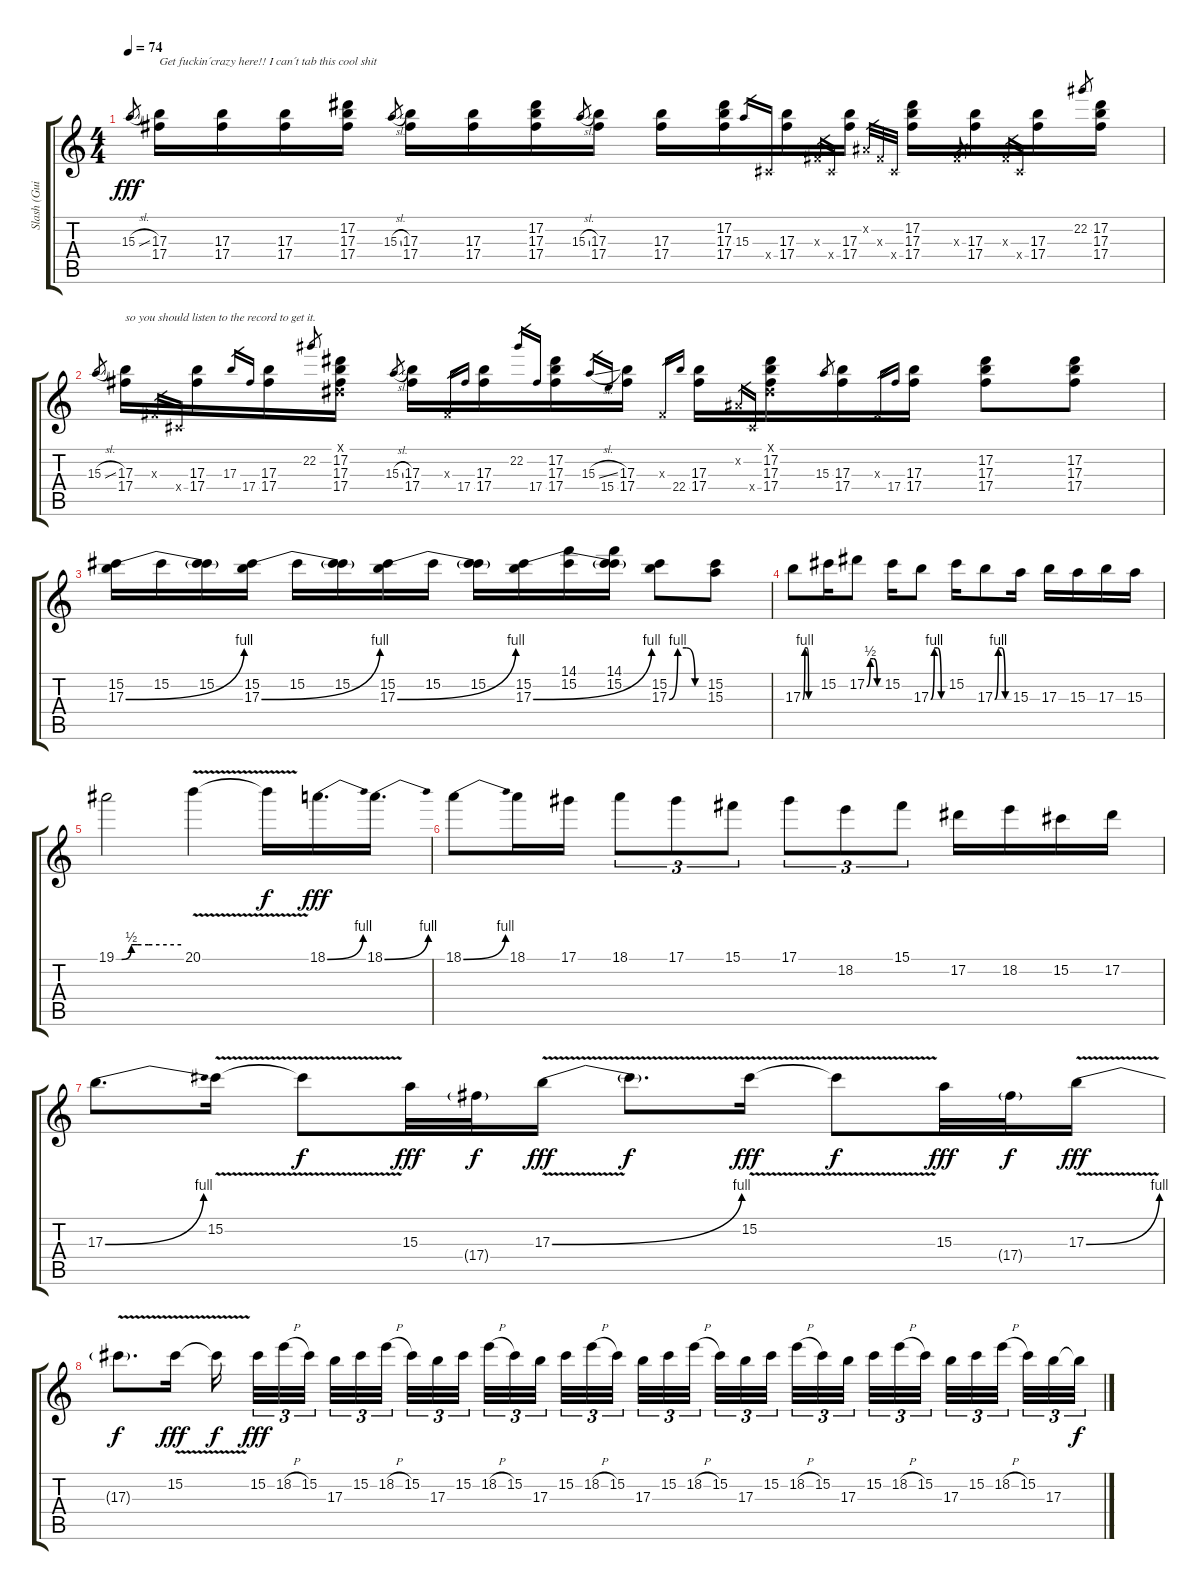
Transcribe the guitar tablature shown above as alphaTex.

\track ("Slash (Guitar - 6 Strings)" "Slash (Gui") {instrument distortionguitar}
\staff {score tabs}
\tuning (Eb4 Bb3 Gb3 Db3 Ab2 Eb2) {hide}
\ts (4 4)
\tempo 74
\clef g2
\ks c
15.3{sl}.8{gr dy fff} (17.3 17.4).16{txt "Get fuckin´crazy here!! I can´t tab this cool shit"} (17.3 17.4).16 (17.3 17.4).16 (17.2 17.3 17.4).16 15.3{sl}.8{gr} (17.3 17.4).16 (17.3 17.4).16 (17.2 17.3 17.4).16 15.3{sl}.8{gr} (17.3 17.4).16 (17.3 17.4).16 (17.2 17.3 17.4).16 15.3.16{gr} 0.4{x}.16{gr} (17.3 17.4).16 0.3{x}.16{gr} 0.4{x}.16{gr} (17.3 17.4).16 0.2{x}.32{gr} 0.3{x}.32{gr} 0.4{x}.32{gr} (17.2 17.3 17.4).16 0.3{x}.8{gr} (17.3 17.4).16 0.3{x}.16{gr} 0.4{x}.16{gr} (17.3 17.4).16 22.2.8{gr} (17.2 17.3 17.4).16 |
15.3{sl}.8{gr} (17.3 17.4).16{txt "so you should listen to the record to get it."} 0.3{x}.16{gr} 0.4{x}.16{gr} (17.3 17.4).16 17.3.16{gr} 17.4.16{gr} (17.3 17.4).16 22.2.8{gr} (0.1{x} 17.2 17.3 17.4).16 15.3{sl}.8{gr} (17.3 17.4).16 0.3{x}.16{gr} 17.4.16{gr} (17.3 17.4).16 22.2.16{gr} 17.4.16{gr} (17.2 17.3 17.4).16 15.3{sl}.16{gr} 15.4.16{gr} (17.3 17.4).16 0.3{x}.16{gr} 22.4.16{gr} (17.3 17.4).16 0.2{x}.16{gr} 0.4{x}.16{gr} (0.1{x} 17.2 17.3 17.4).16 15.3.8{gr} (17.3 17.4).16 0.3{x}.16{gr} 17.4.16{gr} (17.3 17.4).16 (17.2 17.3 17.4).8 (17.2 17.3 17.4).8 |
(15.2 17.3{be (bend 0 0 60 4)}).16 15.2.16 (15.2 17.3{t}).16 (15.2 17.3{be (bend 0 0 60 4)}).16 15.2.16 (15.2 17.3{t}).16 (15.2 17.3{be (bend 0 0 60 4)}).16 15.2.16 (15.2 17.3{t}).16 (15.2 17.3{be (bend 0 0 60 4)}).16 (14.1 15.2).16 (14.1 15.2 17.3{t}).16 (15.2 17.3{be (custom 0 0 15 4 30 4 45 0 60 0)}).8 (15.2 15.3).8 |
17.3{be (custom 0 0 9 4 19 4 25 0 30 0 36 0 45 0 60 0)}.8 15.2.16 17.2{be (custom 0 0 15 2 30 2 45 0 60 0)}.8 15.2.16 17.3{be (custom 0 0 15 4 30 4 45 0 60 0)}.8 15.2.16 17.3{be (custom 0 0 15 4 30 4 45 0 60 0)}.8 15.3.16 17.3.16 15.3.16 17.3.16 15.3.16 |
19.1{be (custom 0 0 5 0 14 2 20 2 30 2 60 2)}.2 20.1{v}.4 20.1{t}.16{dy f} 18.1{be (bend 0 0 60 4)}.16{d dy fff} 18.1{be (bend 0 0 60 4)}.16{d} |
18.1{be (bend 0 0 60 4)}.8 18.1.16 17.1.16 18.1.8{tu (3 2)} 17.1.8{tu (3 2)} 15.1.8{tu (3 2)} 17.1.8{tu (3 2)} 18.2.8{tu (3 2)} 15.1.8{tu (3 2)} 17.2.16 18.2.16 15.2.16 17.2.16 |
17.3{be (bend 0 0 60 4)}.8{d} 15.2{v}.16 15.2{t}.8{dy f} 15.3.32{dy fff} 17.4{g}.32{dy f} 17.3{be (bend 0 0 60 4) v}.16{dy fff} 17.3{t}.8{d dy f} 15.2{v}.16{dy fff} 15.2{t}.8{dy f} 15.3.32{dy fff} 17.4{g}.32{dy f} 17.3{be (bend 0 0 60 4) v}.16{dy fff} |
17.3{t}.8{d dy f} 15.2{v}.16{dy fff} 15.2{t}.16{dy f beam splitsecondary} 15.2.32{tu (3 2) dy fff} 18.2{h}.32{tu (3 2)} 15.2.32{tu (3 2) beam splitsecondary} 17.3.32{tu (3 2)} 15.2.32{tu (3 2)} 18.2{h}.32{tu (3 2) beam splitsecondary} 15.2.32{tu (3 2)} 17.3.32{tu (3 2)} 15.2.32{tu (3 2)} 18.2{h}.32{tu (3 2)} 15.2.32{tu (3 2)} 17.3.32{tu (3 2) beam splitsecondary} 15.2.32{tu (3 2)} 18.2{h}.32{tu (3 2)} 15.2.32{tu (3 2) beam splitsecondary} 17.3.32{tu (3 2)} 15.2.32{tu (3 2)} 18.2{h}.32{tu (3 2) beam splitsecondary} 15.2.32{tu (3 2)} 17.3.32{tu (3 2)} 15.2.32{tu (3 2)} 18.2{h}.32{tu (3 2)} 15.2.32{tu (3 2)} 17.3.32{tu (3 2) beam splitsecondary} 15.2.32{tu (3 2)} 18.2{h}.32{tu (3 2)} 15.2.32{tu (3 2) beam splitsecondary} 17.3.32{tu (3 2)} 15.2.32{tu (3 2)} 18.2{h}.32{tu (3 2) beam splitsecondary} 15.2.32{tu (3 2)} 17.3.32{tu (3 2)} 17.3{t}.32{tu (3 2) dy f}
